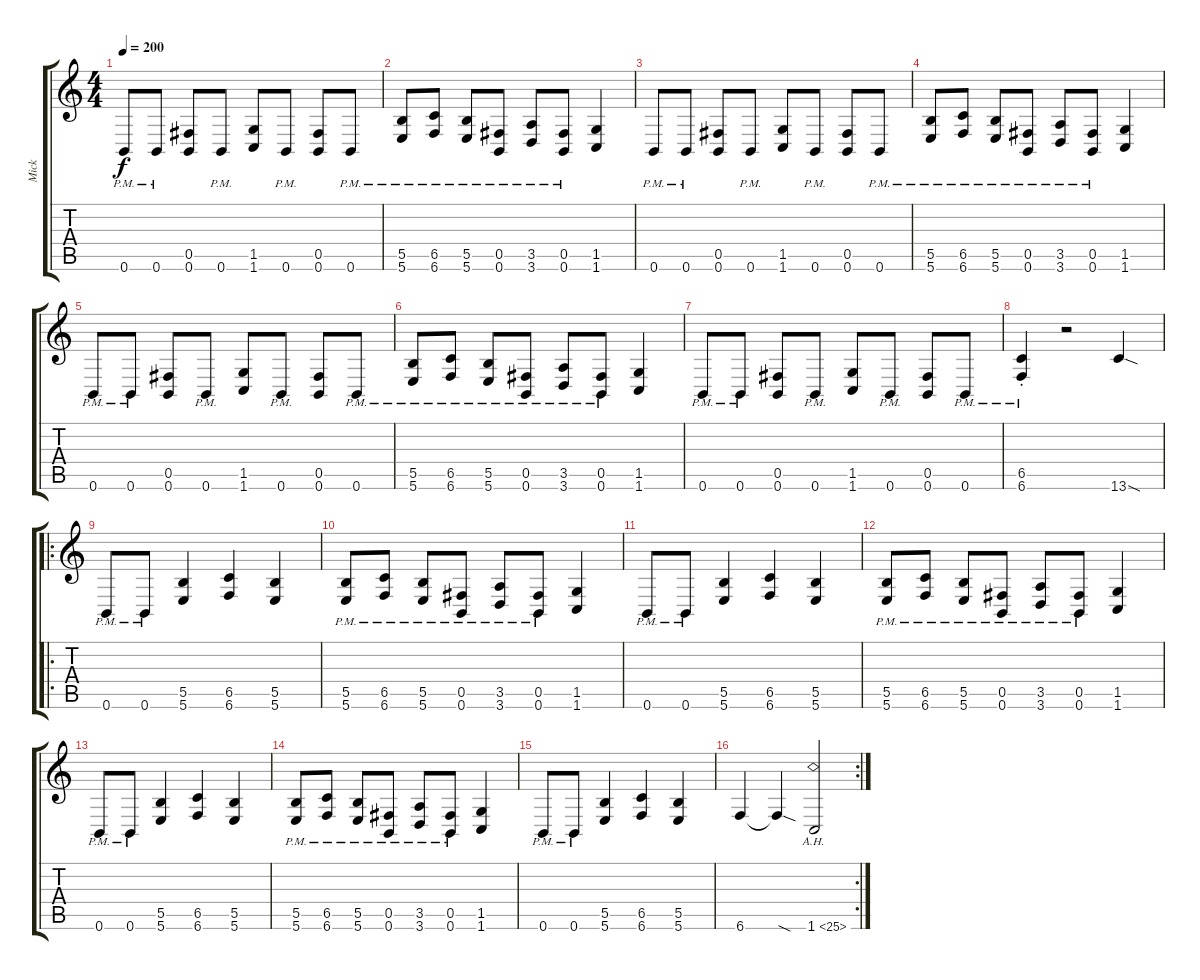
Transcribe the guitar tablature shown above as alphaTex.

\track ("Mick" "Mick") {instrument distortionguitar}
\staff {score tabs}
\tuning (Db4 Ab3 E3 B2 Gb2 B1) {hide}
\ts (4 4)
\tempo 200
\clef g2
\ks c
0.6{pm}.8{dy f} 0.6{pm}.8 (0.5 0.6).8 0.6{pm}.8 (1.5 1.6).8 0.6{pm}.8 (0.5 0.6).8 0.6{pm}.8 |
(5.5{pm} 5.6{pm}).8 (6.5{pm} 6.6{pm}).8 (5.5{pm} 5.6{pm}).8 (0.5{pm} 0.6{pm}).8 (3.5{pm} 3.6{pm}).8 (0.5{pm} 0.6{pm}).8 (1.5 1.6).4 |
0.6{pm}.8 0.6{pm}.8 (0.5 0.6).8 0.6{pm}.8 (1.5 1.6).8 0.6{pm}.8 (0.5 0.6).8 0.6{pm}.8 |
(5.5{pm} 5.6{pm}).8 (6.5{pm} 6.6{pm}).8 (5.5{pm} 5.6{pm}).8 (0.5{pm} 0.6{pm}).8 (3.5{pm} 3.6{pm}).8 (0.5{pm} 0.6{pm}).8 (1.5 1.6).4 |
0.6{pm}.8 0.6{pm}.8 (0.5 0.6).8 0.6{pm}.8 (1.5 1.6).8 0.6{pm}.8 (0.5 0.6).8 0.6{pm}.8 |
(5.5{pm} 5.6{pm}).8 (6.5{pm} 6.6{pm}).8 (5.5{pm} 5.6{pm}).8 (0.5{pm} 0.6{pm}).8 (3.5{pm} 3.6{pm}).8 (0.5{pm} 0.6{pm}).8 (1.5 1.6).4 |
0.6{pm}.8 0.6{pm}.8 (0.5 0.6).8 0.6{pm}.8 (1.5 1.6).8 0.6{pm}.8 (0.5 0.6).8 0.6{pm}.8 |
(6.5{pm st} 6.6{pm st}).4 r.2 13.6{sod}.4 |
\ro
0.6{pm}.8 0.6{pm}.8 (5.5 5.6).4 (6.5 6.6).4 (5.5 5.6).4 |
(5.5{pm} 5.6{pm}).8 (6.5{pm} 6.6{pm}).8 (5.5{pm} 5.6{pm}).8 (0.5{pm} 0.6{pm}).8 (3.5{pm} 3.6{pm}).8 (0.5{pm} 0.6{pm}).8 (1.5 1.6).4 |
0.6{pm}.8 0.6{pm}.8 (5.5 5.6).4 (6.5 6.6).4 (5.5 5.6).4 |
(5.5{pm} 5.6{pm}).8 (6.5{pm} 6.6{pm}).8 (5.5{pm} 5.6{pm}).8 (0.5{pm} 0.6{pm}).8 (3.5{pm} 3.6{pm}).8 (0.5{pm} 0.6{pm}).8 (1.5 1.6).4 |
0.6{pm}.8 0.6{pm}.8 (5.5 5.6).4 (6.5 6.6).4 (5.5 5.6).4 |
(5.5{pm} 5.6{pm}).8 (6.5{pm} 6.6{pm}).8 (5.5{pm} 5.6{pm}).8 (0.5{pm} 0.6{pm}).8 (3.5{pm} 3.6{pm}).8 (0.5{pm} 0.6{pm}).8 (1.5 1.6).4 |
0.6{pm}.8 0.6{pm}.8 (5.5 5.6).4 (6.5 6.6).4 (5.5 5.6).4 |
\rc 2
6.6.4 6.6{sod t}.4 1.6{ah 24}.2
